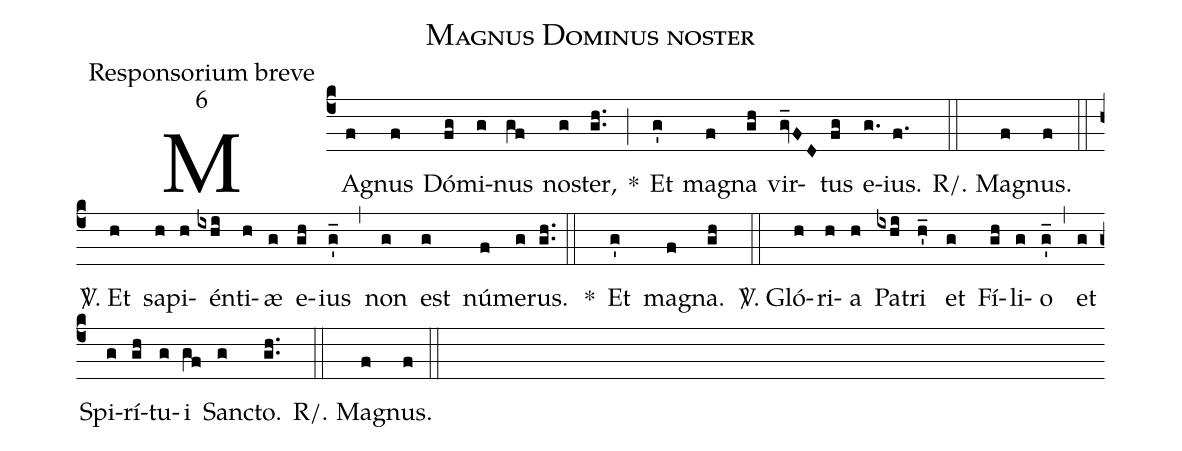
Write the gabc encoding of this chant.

name:Magnus Dominus noster;
office-part:Responsorium breve;
mode:6;
%%
(c4) MAg(f)nus(f) Dó(fg)mi(g)nus(gf) no(g)ster,(gh..) *(;) Et(g') ma(f)gna(gh) vir(gv_FD)tus(fg) e(g.)ius.(f.) (::)
R/. Mag(f)nus.(f) (::)
<sp>V/</sp>. Et(h) sa(h)pi(h)én(ixhi)ti(h)æ(g) e(gh)ius(g'_) (,) non(g) est(g) nú(f)me(g)rus.(gh..) (::)
*() Et(g') ma(f)gna.(gh) (::)
<sp>V/</sp>. Gló(h)ri(h)a(h) Pa(ixhi)tri(h'_) et(g) Fí(gh)li(g)o(g'_) (,) et(g) Spi(g)rí(gh)tu(g)i(gf) Sanc(g)to.(gh..) (::)
R/. Mag(f)nus.(f) (::)
